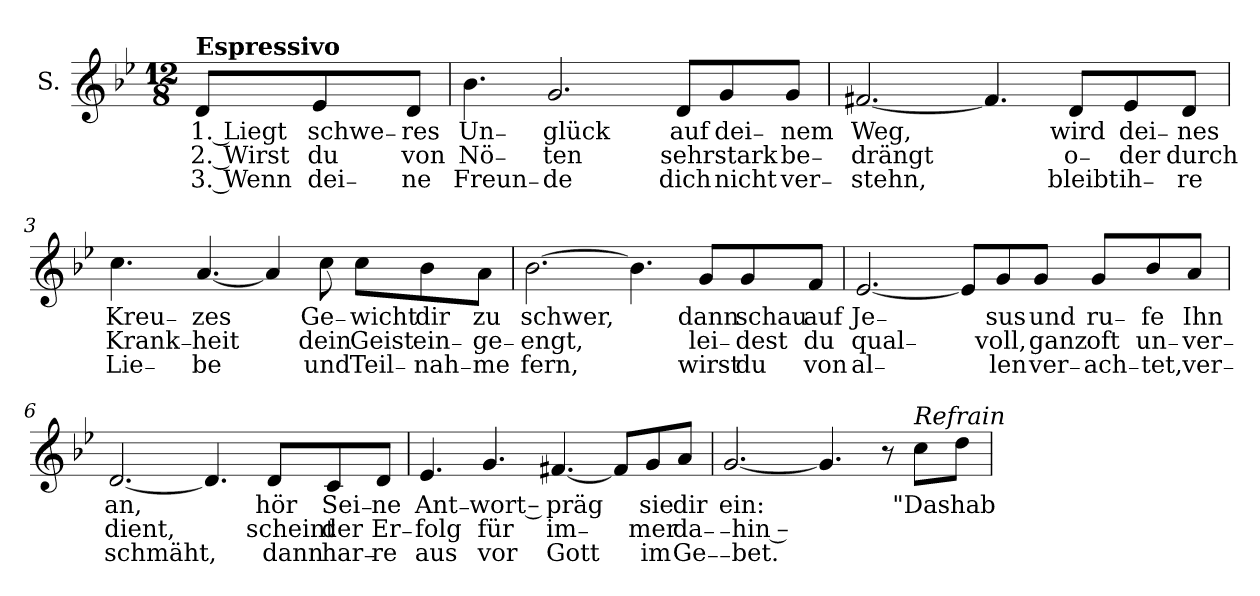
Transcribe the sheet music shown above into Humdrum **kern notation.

**kern	**text	**text	**text
*part1	*part1	*part1	*part1
*staff1	*staff1	*staff1	*staff1
*I"S.	*	*	*
*clefG2	*	*	*
*k[b-e-]	*	*	*
*g:	*	*	*
*M12/8	*	*	*
=	=	=	=
!LO:TX:a:B:t=Espressivo	!	!	!
!	!LO:LY:b	!LO:LY:b	!LO:LY:b
8d/L	1. Liegt	2. Wirst	3. Wenn
!	!LO:LY:b	!LO:LY:b	!LO:LY:b
8e-/	schwe₋	du	dei₋
!	!LO:LY:b	!LO:LY:b	!LO:LY:b
8d/J	res	von	ne
=1	=1	=1	=1
!	!LO:LY:b	!LO:LY:b	!LO:LY:b
4.b-\	Un₋	Nö₋	Freun₋
!	!LO:LY:b	!LO:LY:b	!LO:LY:b
2.g/	glück	ten	de
!	!LO:LY:b	!LO:LY:b	!LO:LY:b
8d/L	auf	sehr	dich
!	!LO:LY:b	!LO:LY:b	!LO:LY:b
8g/	dei₋	stark	nicht
!	!LO:LY:b	!LO:LY:b	!LO:LY:b
8g/J	nem	be₋	ver₋
=2	=2	=2	=2
!	!LO:LY:b	!LO:LY:b	!LO:LY:b
[2.f#X/	Weg,	drängt	stehn,
4.f#/]	.	.	.
!	!LO:LY:b	!LO:LY:b	!LO:LY:b
8d/L	wird	o₋	bleibt
!	!LO:LY:b	!LO:LY:b	!LO:LY:b
8e-/	dei₋	der	ih₋
!	!LO:LY:b	!LO:LY:b	!LO:LY:b
8d/J	nes	durch	re
!!LO:LB:g=z
=3	=3	=3	=3
!	!LO:LY:b	!LO:LY:b	!LO:LY:b
4.cc\	Kreu₋	Krank₋	Lie₋
!	!LO:LY:b	!LO:LY:b	!LO:LY:b
[4.a/	zes	heit	be
4a/]	.	.	.
!	!LO:LY:b	!LO:LY:b	!LO:LY:b
8cc\	Ge₋	dein	und
!	!LO:LY:b	!LO:LY:b	!LO:LY:b
8cc\L	wicht	Geist	Teil₋
!	!LO:LY:b	!LO:LY:b	!LO:LY:b
8b-\	dir	ein₋	nah₋
!	!LO:LY:b	!LO:LY:b	!LO:LY:b
8a\J	zu	ge₋	me
=4	=4	=4	=4
!	!LO:LY:b	!LO:LY:b	!LO:LY:b
[2.b-\	schwer,	engt,	fern,
4.b-\]	.	.	.
!	!LO:LY:b	!LO:LY:b	!LO:LY:b
8g/L	dann	lei₋	wirst
!	!LO:LY:b	!LO:LY:b	!LO:LY:b
8g/	schau	dest	du
!	!LO:LY:b	!LO:LY:b	!LO:LY:b
8f/J	auf	du	von
!!LO:LB:g=z
=5	=5	=5	=5
!	!LO:LY:b	!LO:LY:b	!LO:LY:b
[2.e-/	Je₋	qual₋	al₋
8e-/L]	.	.	.
!	!LO:LY:b	!LO:LY:b	!LO:LY:b
8g/	sus	voll,	len
!	!LO:LY:b	!LO:LY:b	!LO:LY:b
8g/J	und	ganz	ver₋
!	!LO:LY:b	!LO:LY:b	!LO:LY:b
8g/L	ru₋	oft	ach₋
!	!LO:LY:b	!LO:LY:b	!LO:LY:b
8b-/	fe	un₋	tet,
!	!LO:LY:b	!LO:LY:b	!LO:LY:b
8a/J	Ihn	ver₋	ver₋
=6	=6	=6	=6
!	!LO:LY:b	!LO:LY:b	!LO:LY:b
[2.d/	an,	dient,	schmäht,
4.d/]	.	.	.
!	!LO:LY:b	!LO:LY:b	!LO:LY:b
8d/L	hör	scheint	dann
!	!LO:LY:b	!LO:LY:b	!LO:LY:b
8c/	Sei₋	der	har₋
!	!LO:LY:b	!LO:LY:b	!LO:LY:b
8d/J	ne	Er₋	re
=7	=7	=7	=7
!	!LO:LY:b	!LO:LY:b	!LO:LY:b
4.e-/	Ant₋	folg	aus
!	!LO:LY:b	!LO:LY:b	!LO:LY:b
4.g/	wort –	für	vor
!	!LO:LY:b	!LO:LY:b	!LO:LY:b
[4.f#X/	präg	im₋	Gott
8f#/L]	.	.	.
!	!LO:LY:b	!LO:LY:b	!LO:LY:b
8g/	sie	mer	im
!	!LO:LY:b	!LO:LY:b	!LO:LY:b
8a/J	dir	da₋	Ge₋
!!LO:LB:g=z
=8	=8	=8	=8
!	!LO:LY:b	!LO:LY:b	!LO:LY:b
[2.g/	ein:	₋hin –	₋bet.
4.g/]	.	.	.
8r	.	.	.
!LO:TX:a:i:t=Refrain	!	!	!
!	!LO:LY:b	!	!
8cc\L	"Das	.	.
!	!LO:LY:b	!	!
8dd\J	hab	.	.
=	=	=	=
*-	*-	*-	*-
